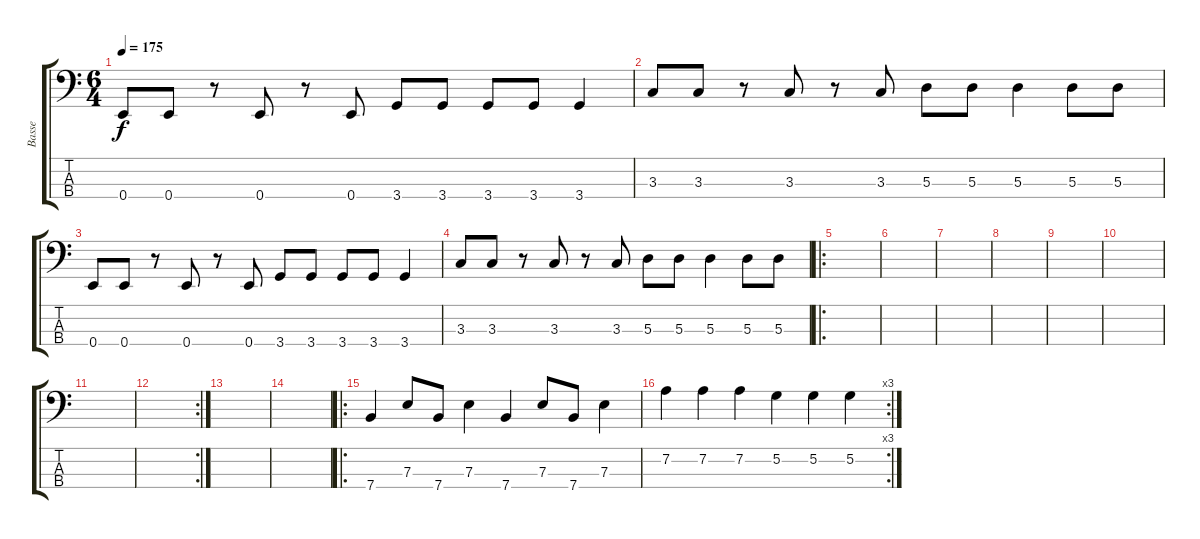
\track ("Basse" "Basse") {instrument electricbassfinger}
\staff {score tabs}
\tuning (G2 D2 A1 E1) {hide}
\ts (6 4)
\tempo 175
\clef f4
\ks c
0.4.8{dy f} 0.4.8 r.8 0.4.8 r.8 0.4.8 3.4.8 3.4.8 3.4.8 3.4.8 3.4.4 |
3.3.8 3.3.8 r.8 3.3.8 r.8 3.3.8 5.3.8 5.3.8 5.3.4 5.3.8 5.3.8 |
0.4.8 0.4.8 r.8 0.4.8 r.8 0.4.8 3.4.8 3.4.8 3.4.8 3.4.8 3.4.4 |
3.3.8 3.3.8 r.8 3.3.8 r.8 3.3.8 5.3.8 5.3.8 5.3.4 5.3.8 5.3.8 |
\ro
|
|
|
|
|
|
|
\rc 2
|
|
|
\ro
7.4.4 7.3.8 7.4.8 7.3.4 7.4.4 7.3.8 7.4.8 7.3.4 |
\rc 3
7.2.4 7.2.4 7.2.4 5.2.4 5.2.4 5.2.4
